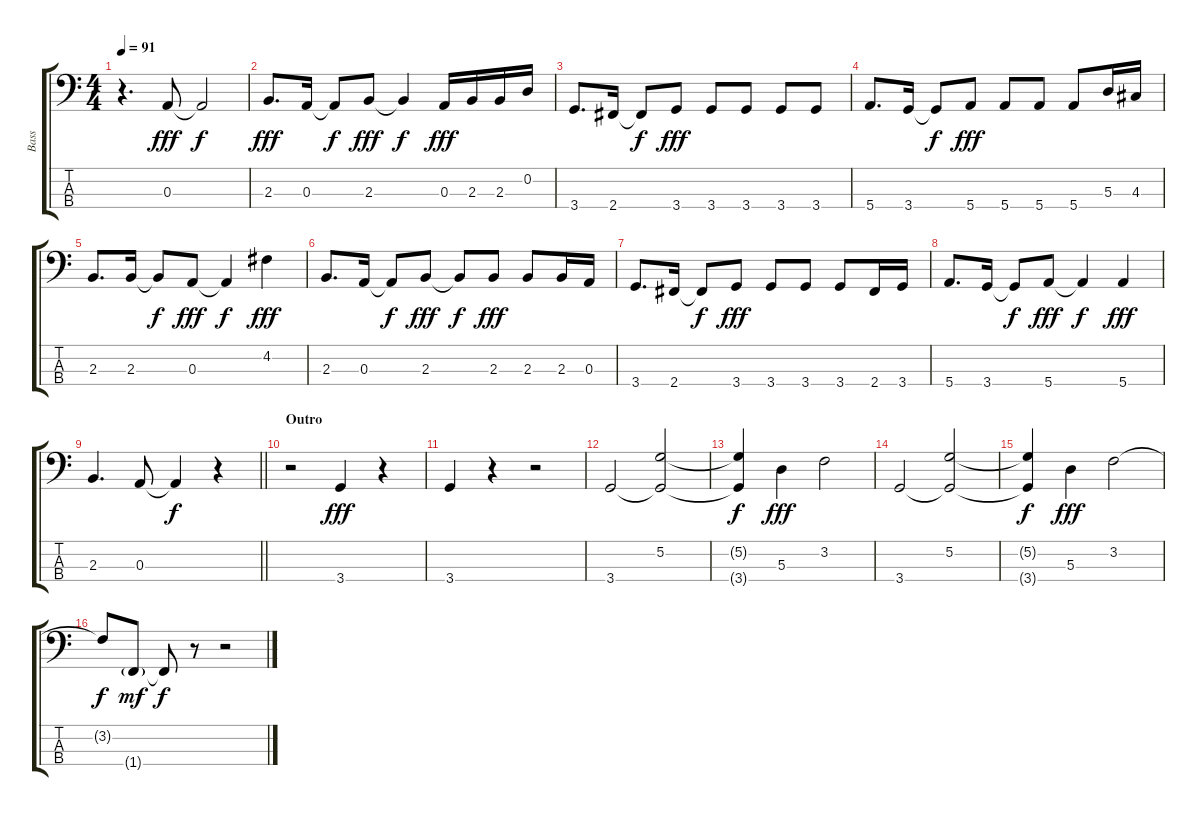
\track ("Bass" "Bass") {instrument electricbassfinger}
\staff {score tabs}
\tuning (G2 D2 A1 E1) {hide}
\ts (4 4)
\tempo 91
\clef f4
\ks c
r.4{d dy fff} 0.3.8 0.3{t}.2{dy f} |
2.3.8{d dy fff} 0.3.16 0.3{t}.8{dy f} 2.3.8{dy fff} 2.3{t}.4{dy f} 0.3.16{dy fff} 2.3.16 2.3.16 0.2.16 |
3.4.8{d} 2.4.16 2.4{t}.8{dy f} 3.4.8{dy fff} 3.4.8 3.4.8 3.4.8 3.4.8 |
5.4.8{d} 3.4.16 3.4{t}.8{dy f} 5.4.8{dy fff} 5.4.8 5.4.8 5.4.8 5.3.16 4.3.16 |
2.3.8{d} 2.3.16 2.3{t}.8{dy f} 0.3.8{dy fff} 0.3{t}.4{dy f} 4.2.4{dy fff} |
2.3.8{d} 0.3.16 0.3{t}.8{dy f} 2.3.8{dy fff} 2.3{t}.8{dy f} 2.3.8{dy fff} 2.3.8 2.3.16 0.3.16 |
3.4.8{d} 2.4.16 2.4{t}.8{dy f} 3.4.8{dy fff} 3.4.8 3.4.8 3.4.8 2.4.16 3.4.16 |
5.4.8{d} 3.4.16 3.4{t}.8{dy f} 5.4.8{dy fff} 5.4{t}.4{dy f} 5.4.4{dy fff} |
\barLineRight lightlight
2.3.4{d} 0.3.8 0.3{t}.4{dy f} r.4 |
\section ("" "Outro")
r.2 3.4.4{dy fff} r.4 |
3.4.4 r.4 r.2 |
3.4.2 (5.2 3.4{t}).2 |
(5.2{t} 3.4{t}).4{dy f} 5.3.4{dy fff} 3.2.2 |
3.4.2 (5.2 3.4{t}).2 |
(5.2{t} 3.4{t}).4{dy f} 5.3.4{dy fff} 3.2.2 |
3.2{t}.8{dy f} 1.4{g}.8{dy mf} 1.4{t}.8{dy f} r.8 r.2
